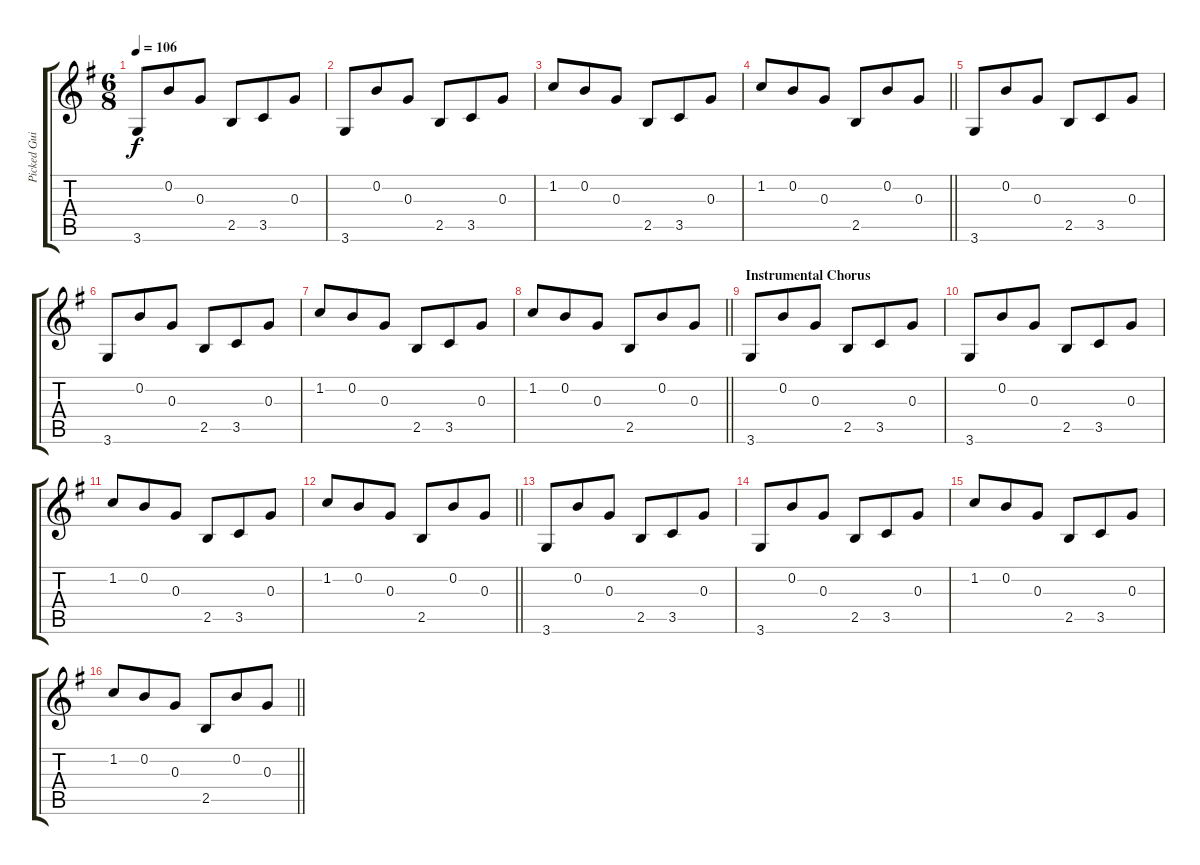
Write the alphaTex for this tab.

\track ("Picked Guitar" "Picked Gui") {instrument electricguitarclean}
\staff {score tabs}
\tuning (E4 B3 G3 D3 A2 E2) {hide}
\ts (6 8)
\tempo 106
\clef g2
\ks g
3.6.8{dy f} 0.2.8 0.3.8 2.5.8 3.5.8 0.3.8 |
3.6.8 0.2.8 0.3.8 2.5.8 3.5.8 0.3.8 |
1.2.8 0.2.8 0.3.8 2.5.8 3.5.8 0.3.8 |
\barLineRight lightlight
1.2.8 0.2.8 0.3.8 2.5.8 0.2.8 0.3.8 |
3.6.8 0.2.8 0.3.8 2.5.8 3.5.8 0.3.8 |
3.6.8 0.2.8 0.3.8 2.5.8 3.5.8 0.3.8 |
1.2.8 0.2.8 0.3.8 2.5.8 3.5.8 0.3.8 |
\barLineRight lightlight
1.2.8 0.2.8 0.3.8 2.5.8 0.2.8 0.3.8 |
\section ("" "Instrumental Chorus")
3.6.8 0.2.8 0.3.8 2.5.8 3.5.8 0.3.8 |
3.6.8 0.2.8 0.3.8 2.5.8 3.5.8 0.3.8 |
1.2.8 0.2.8 0.3.8 2.5.8 3.5.8 0.3.8 |
\barLineRight lightlight
1.2.8 0.2.8 0.3.8 2.5.8 0.2.8 0.3.8 |
3.6.8 0.2.8 0.3.8 2.5.8 3.5.8 0.3.8 |
3.6.8 0.2.8 0.3.8 2.5.8 3.5.8 0.3.8 |
1.2.8 0.2.8 0.3.8 2.5.8 3.5.8 0.3.8 |
\barLineRight lightlight
1.2.8 0.2.8 0.3.8 2.5.8 0.2.8 0.3.8
